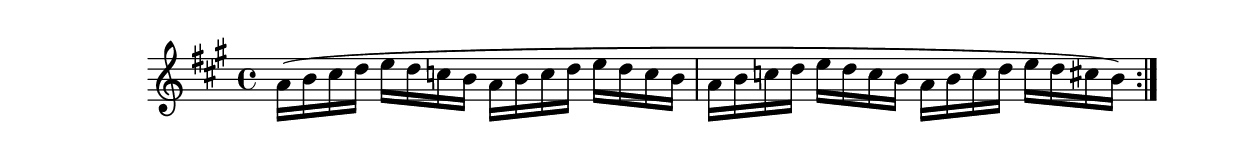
\version "2.24.1"
\language "english"
\paper {
    #'(set-paper-size "letter")
}

\score {
    \relative {
        \time 4/4
        \key a \major
        \repeat volta 2 {
            a'16 ( b cs d \repeat unfold 3 { e16 d c b a b c d } e d cs b )
        }
    }
}
